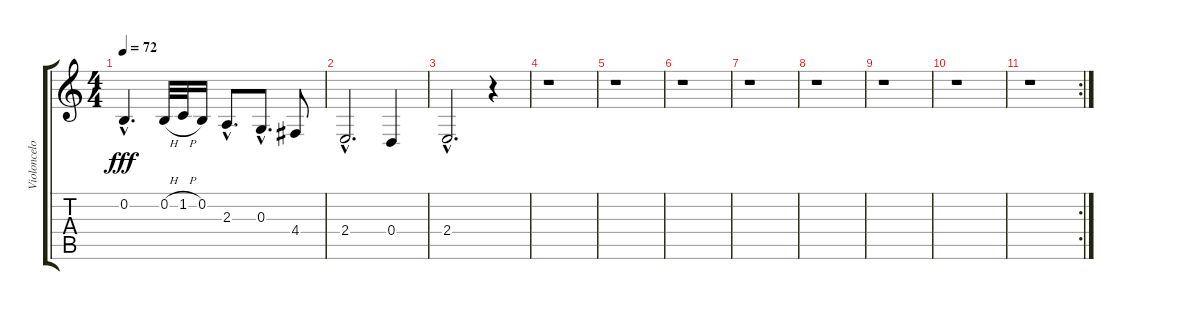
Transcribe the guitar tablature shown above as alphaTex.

\track ("Violoncelo(Cello)" "Violoncelo") {instrument cello}
\staff {score tabs}
\tuning (E4 B3 G3 D3 A2 E2) {hide}
\ts (4 4)
\tempo 72
\clef g2
\ks c
0.2{hac}.4{d dy fff} 0.2{h}.32 1.2{h}.32 0.2.16 2.3{hac}.8{d} 0.3{hac}.8{d} 4.4.8 |
2.4{hac}.2{d} 0.4.4 |
2.4{hac}.2{d} r.4 |
r.1 |
r.1 |
r.1 |
r.1 |
r.1 |
r.1 |
r.1 |
\rc 2
r.1
